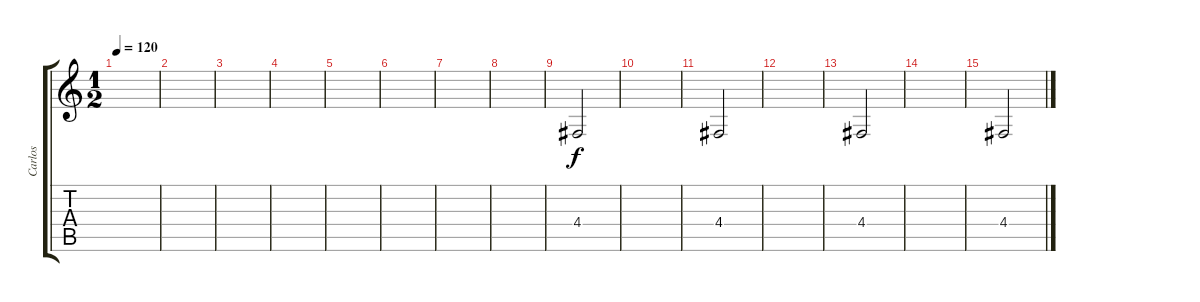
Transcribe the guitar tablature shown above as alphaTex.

\track ("Carlos" "Carlos") {instrument acousticgrandpiano}
\staff {score tabs}
\tuning (E4 B3 G3 D3 A2 E2) {hide}
\ts (1 2)
\tempo 120
\clef g2
\ks c
|
|
|
|
|
|
|
|
4.4.2 |
|
4.4.2 |
|
4.4.2 |
|
4.4.2
